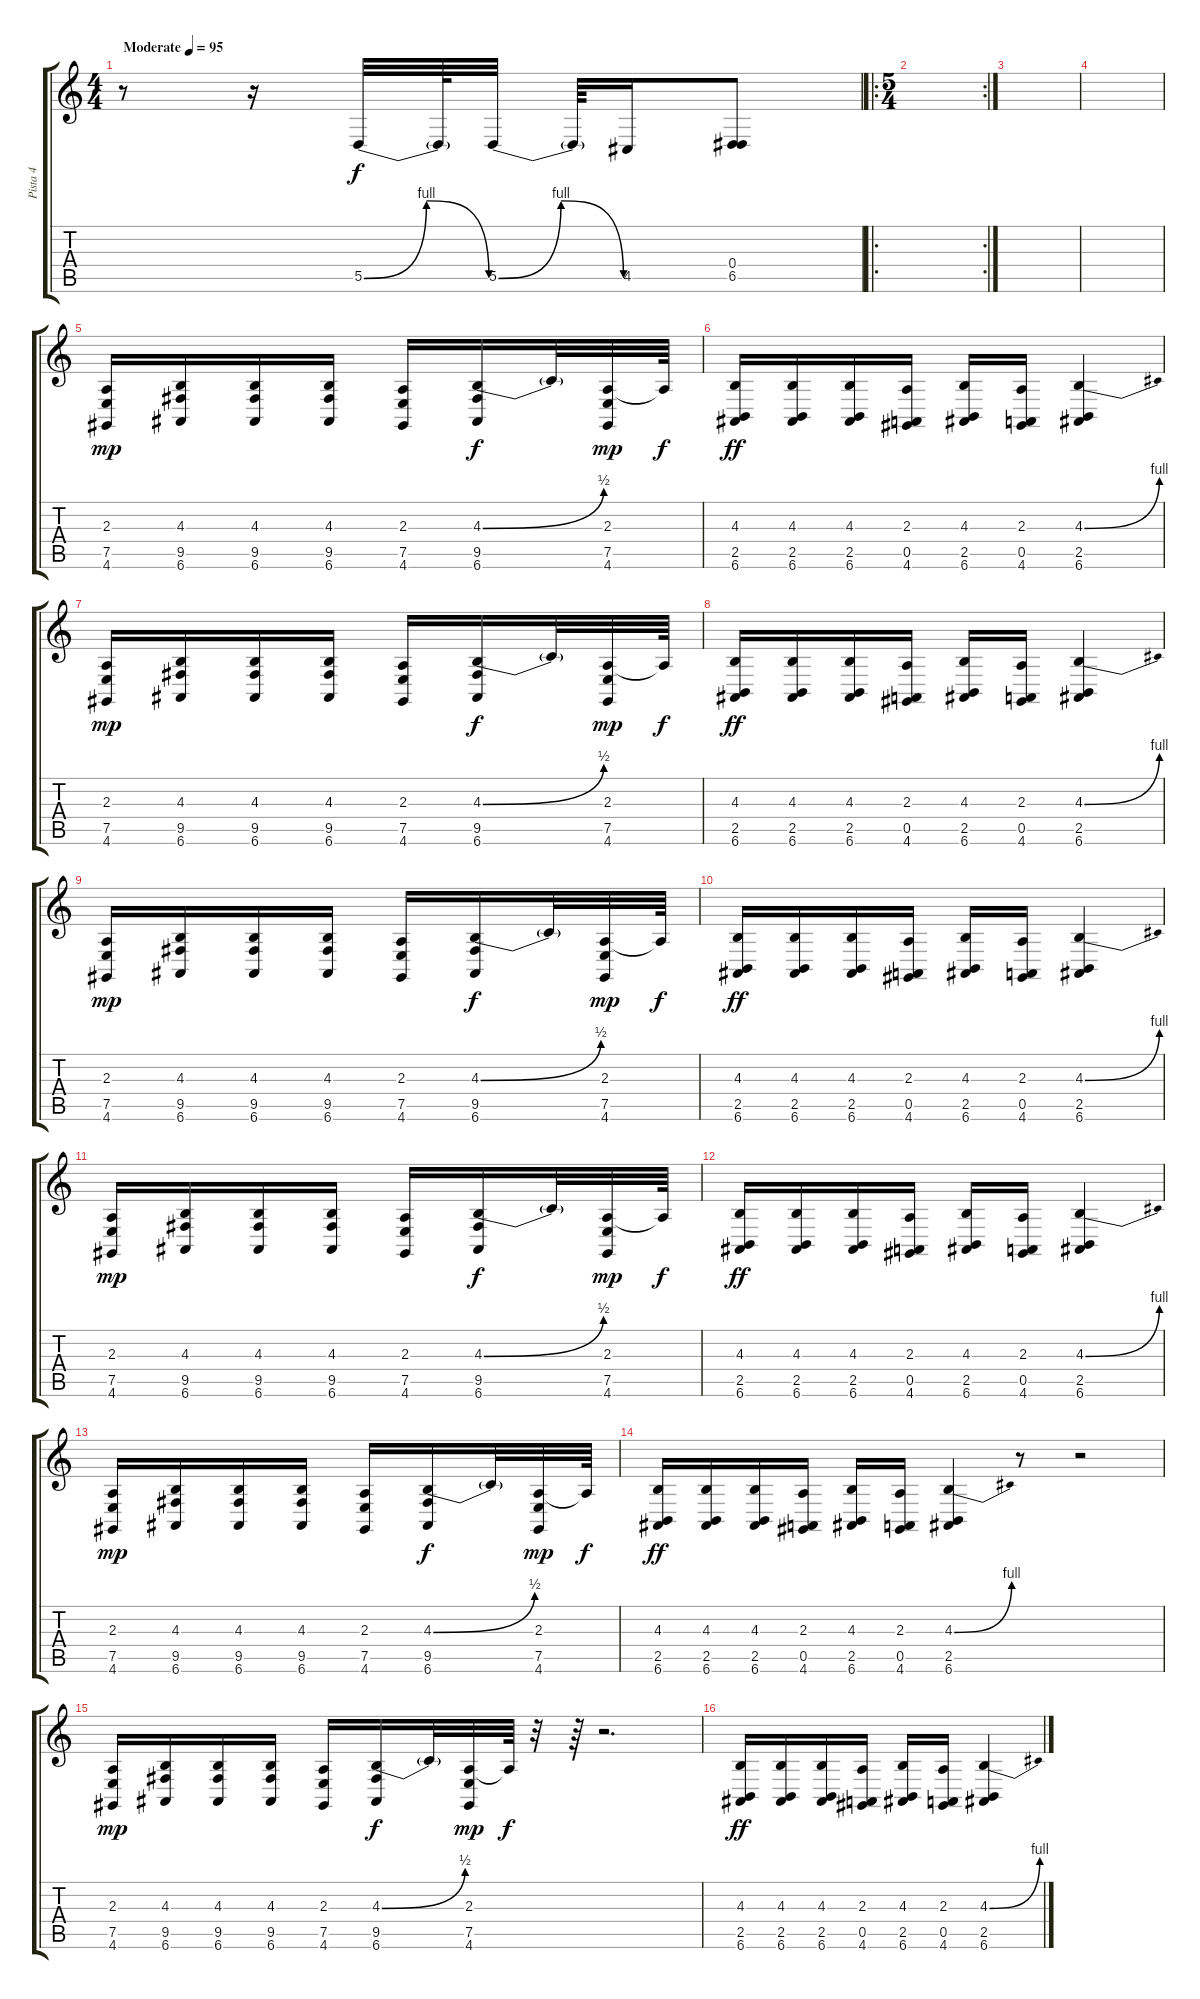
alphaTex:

\track ("Pista 4" "Pista 4") {instrument telephonering}
\staff {score tabs}
\tuning (E4 B3 G3 D3 A2 E2) {hide}
\ts (4 4)
\tempo (95 "Moderate")
\clef g2
\ks c
r.8{dy f instrument frenchhorn} r.16 5.5{be (bendrelease 0 0 15 4 46 4 60 0)}.32 5.5{t}.64 5.5{be (bendrelease 0 0 15 4 46 4 60 0)}.32 5.5{t}.64 4.5.16 (0.4 6.5).8 |
\ro
\rc 2
\ts (5 4)
|
|
|
(2.3 7.5 4.6).16{dy mp instrument bassoon} (4.3 9.5 6.6).16 (4.3 9.5 6.6).16 (4.3 9.5 6.6).16 (2.3 7.5 4.6).16 (4.3{be (bend 0 0 60 2)} 9.5 6.6).16{dy f} 4.3{t}.32 (2.3 7.5 4.6).32{dy mp} 2.3{t}.64{dy f} |
(4.3 2.5 6.6).16{dy ff} (4.3 2.5 6.6).16 (4.3 2.5 6.6).16 (2.3 0.5 4.6).16 (4.3 2.5 6.6).16 (2.3 0.5 4.6).16 (4.3{be (bend 0 0 60 4)} 2.5 6.6).4 |
(2.3 7.5 4.6).16{dy mp} (4.3 9.5 6.6).16 (4.3 9.5 6.6).16 (4.3 9.5 6.6).16 (2.3 7.5 4.6).16 (4.3{be (bend 0 0 60 2)} 9.5 6.6).16{dy f} 4.3{t}.32 (2.3 7.5 4.6).32{dy mp} 2.3{t}.64{dy f} |
(4.3 2.5 6.6).16{dy ff} (4.3 2.5 6.6).16 (4.3 2.5 6.6).16 (2.3 0.5 4.6).16 (4.3 2.5 6.6).16 (2.3 0.5 4.6).16 (4.3{be (bend 0 0 60 4)} 2.5 6.6).4 |
(2.3 7.5 4.6).16{dy mp} (4.3 9.5 6.6).16 (4.3 9.5 6.6).16 (4.3 9.5 6.6).16 (2.3 7.5 4.6).16 (4.3{be (bend 0 0 60 2)} 9.5 6.6).16{dy f} 4.3{t}.32 (2.3 7.5 4.6).32{dy mp} 2.3{t}.64{dy f} |
(4.3 2.5 6.6).16{dy ff} (4.3 2.5 6.6).16 (4.3 2.5 6.6).16 (2.3 0.5 4.6).16 (4.3 2.5 6.6).16 (2.3 0.5 4.6).16 (4.3{be (bend 0 0 60 4)} 2.5 6.6).4 |
(2.3 7.5 4.6).16{dy mp} (4.3 9.5 6.6).16 (4.3 9.5 6.6).16 (4.3 9.5 6.6).16 (2.3 7.5 4.6).16 (4.3{be (bend 0 0 60 2)} 9.5 6.6).16{dy f} 4.3{t}.32 (2.3 7.5 4.6).32{dy mp} 2.3{t}.64{dy f} |
(4.3 2.5 6.6).16{dy ff} (4.3 2.5 6.6).16 (4.3 2.5 6.6).16 (2.3 0.5 4.6).16 (4.3 2.5 6.6).16 (2.3 0.5 4.6).16 (4.3{be (bend 0 0 60 4)} 2.5 6.6).4 |
(2.3 7.5 4.6).16{dy mp} (4.3 9.5 6.6).16 (4.3 9.5 6.6).16 (4.3 9.5 6.6).16 (2.3 7.5 4.6).16 (4.3{be (bend 0 0 60 2)} 9.5 6.6).16{dy f} 4.3{t}.32 (2.3 7.5 4.6).32{dy mp} 2.3{t}.64{dy f} |
(4.3 2.5 6.6).16{dy ff} (4.3 2.5 6.6).16 (4.3 2.5 6.6).16 (2.3 0.5 4.6).16 (4.3 2.5 6.6).16 (2.3 0.5 4.6).16 (4.3{be (bend 0 0 60 4)} 2.5 6.6).4 r.8 r.2 |
(2.3 7.5 4.6).16{dy mp} (4.3 9.5 6.6).16 (4.3 9.5 6.6).16 (4.3 9.5 6.6).16 (2.3 7.5 4.6).16 (4.3{be (bend 0 0 60 2)} 9.5 6.6).16{dy f} 4.3{t}.32 (2.3 7.5 4.6).32{dy mp} 2.3{t}.64{dy f} r.32 r.64 r.2{d} |
(4.3 2.5 6.6).16{dy ff} (4.3 2.5 6.6).16 (4.3 2.5 6.6).16 (2.3 0.5 4.6).16 (4.3 2.5 6.6).16 (2.3 0.5 4.6).16 (4.3{be (bend 0 0 60 4)} 2.5 6.6).4
